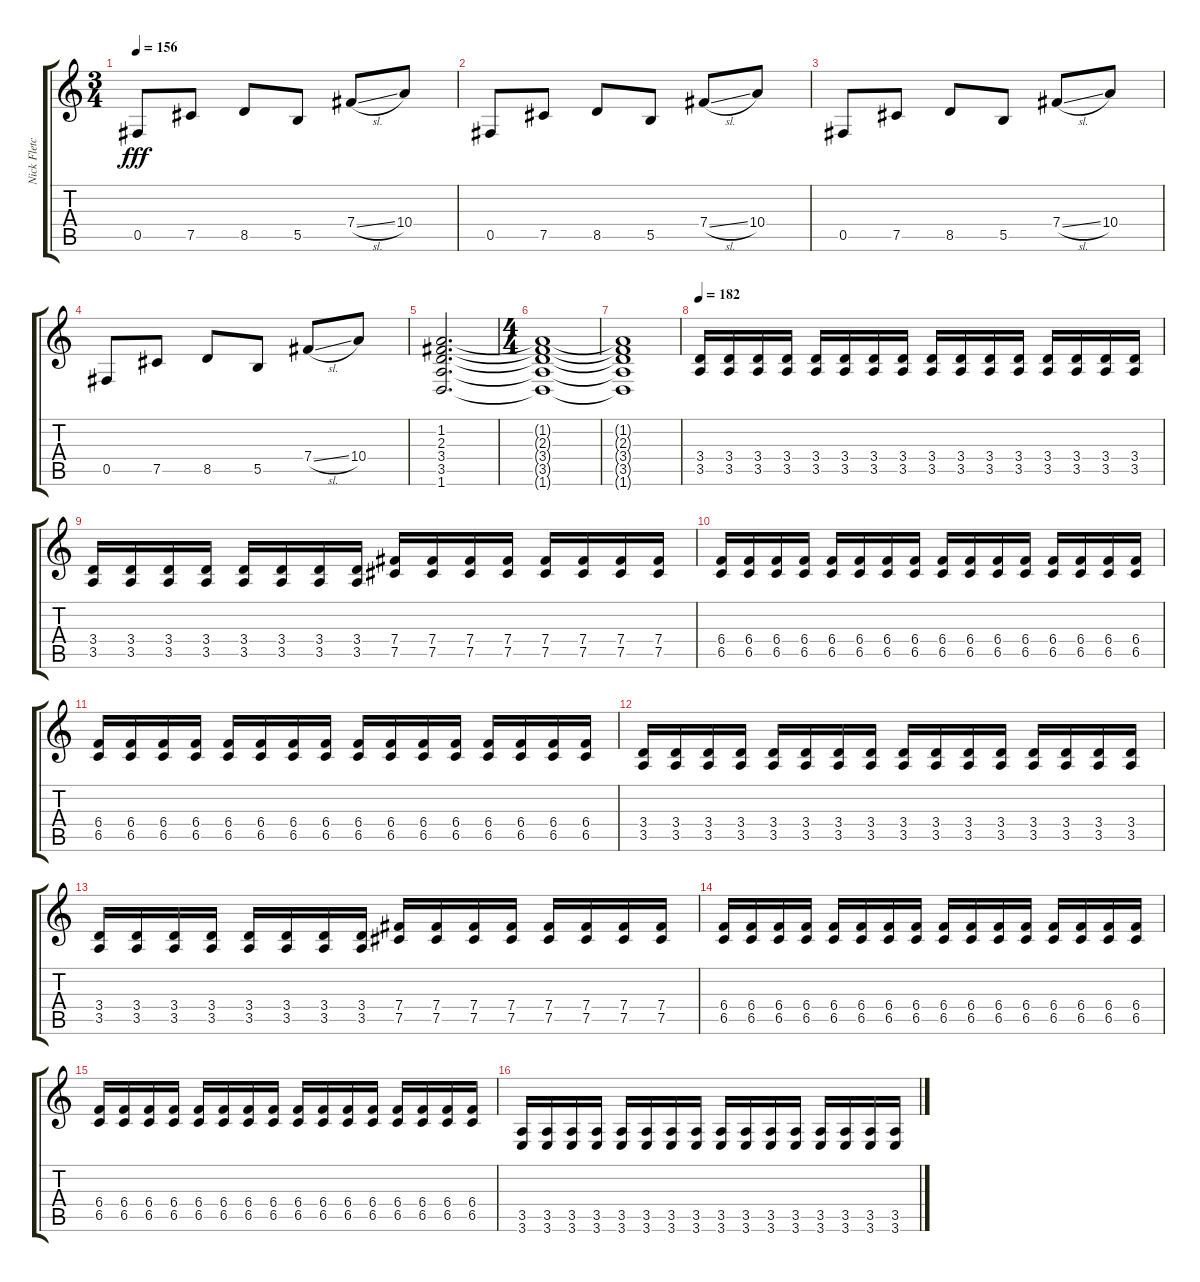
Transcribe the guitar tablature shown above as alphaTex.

\track ("Nick Fletcher" "Nick Fletc") {instrument distortionguitar}
\staff {score tabs}
\tuning (Db4 Ab3 E3 B2 Gb2 Db2) {hide}
\ts (3 4)
\tempo 156
\clef g2
\ks c
0.5.8{dy fff} 7.5.8 8.5.8 5.5.8 7.4{sl}.8 10.4.8 |
0.5.8 7.5.8 8.5.8 5.5.8 7.4{sl}.8 10.4.8 |
0.5.8 7.5.8 8.5.8 5.5.8 7.4{sl}.8 10.4.8 |
0.5.8 7.5.8 8.5.8 5.5.8 7.4{sl}.8 10.4.8 |
(1.2 2.3 3.4 3.5 1.6).2{d} |
\ts (4 4)
(1.2{t} 2.3{t} 3.4{t} 3.5{t} 1.6{t}).1 |
(1.2{t} 2.3{t} 3.4{t} 3.5{t} 1.6{t}).1 |
\tempo 182
(3.4 3.5).16 (3.4 3.5).16 (3.4 3.5).16 (3.4 3.5).16 (3.4 3.5).16 (3.4 3.5).16 (3.4 3.5).16 (3.4 3.5).16 (3.4 3.5).16 (3.4 3.5).16 (3.4 3.5).16 (3.4 3.5).16 (3.4 3.5).16 (3.4 3.5).16 (3.4 3.5).16 (3.4 3.5).16 |
(3.4 3.5).16 (3.4 3.5).16 (3.4 3.5).16 (3.4 3.5).16 (3.4 3.5).16 (3.4 3.5).16 (3.4 3.5).16 (3.4 3.5).16 (7.4 7.5).16 (7.4 7.5).16 (7.4 7.5).16 (7.4 7.5).16 (7.4 7.5).16 (7.4 7.5).16 (7.4 7.5).16 (7.4 7.5).16 |
(6.4 6.5).16 (6.4 6.5).16 (6.4 6.5).16 (6.4 6.5).16 (6.4 6.5).16 (6.4 6.5).16 (6.4 6.5).16 (6.4 6.5).16 (6.4 6.5).16 (6.4 6.5).16 (6.4 6.5).16 (6.4 6.5).16 (6.4 6.5).16 (6.4 6.5).16 (6.4 6.5).16 (6.4 6.5).16 |
(6.4 6.5).16 (6.4 6.5).16 (6.4 6.5).16 (6.4 6.5).16 (6.4 6.5).16 (6.4 6.5).16 (6.4 6.5).16 (6.4 6.5).16 (6.4 6.5).16 (6.4 6.5).16 (6.4 6.5).16 (6.4 6.5).16 (6.4 6.5).16 (6.4 6.5).16 (6.4 6.5).16 (6.4 6.5).16 |
(3.4 3.5).16 (3.4 3.5).16 (3.4 3.5).16 (3.4 3.5).16 (3.4 3.5).16 (3.4 3.5).16 (3.4 3.5).16 (3.4 3.5).16 (3.4 3.5).16 (3.4 3.5).16 (3.4 3.5).16 (3.4 3.5).16 (3.4 3.5).16 (3.4 3.5).16 (3.4 3.5).16 (3.4 3.5).16 |
(3.4 3.5).16 (3.4 3.5).16 (3.4 3.5).16 (3.4 3.5).16 (3.4 3.5).16 (3.4 3.5).16 (3.4 3.5).16 (3.4 3.5).16 (7.4 7.5).16 (7.4 7.5).16 (7.4 7.5).16 (7.4 7.5).16 (7.4 7.5).16 (7.4 7.5).16 (7.4 7.5).16 (7.4 7.5).16 |
(6.4 6.5).16 (6.4 6.5).16 (6.4 6.5).16 (6.4 6.5).16 (6.4 6.5).16 (6.4 6.5).16 (6.4 6.5).16 (6.4 6.5).16 (6.4 6.5).16 (6.4 6.5).16 (6.4 6.5).16 (6.4 6.5).16 (6.4 6.5).16 (6.4 6.5).16 (6.4 6.5).16 (6.4 6.5).16 |
(6.4 6.5).16 (6.4 6.5).16 (6.4 6.5).16 (6.4 6.5).16 (6.4 6.5).16 (6.4 6.5).16 (6.4 6.5).16 (6.4 6.5).16 (6.4 6.5).16 (6.4 6.5).16 (6.4 6.5).16 (6.4 6.5).16 (6.4 6.5).16 (6.4 6.5).16 (6.4 6.5).16 (6.4 6.5).16 |
(3.5 3.6).16 (3.5 3.6).16 (3.5 3.6).16 (3.5 3.6).16 (3.5 3.6).16 (3.5 3.6).16 (3.5 3.6).16 (3.5 3.6).16 (3.5 3.6).16 (3.5 3.6).16 (3.5 3.6).16 (3.5 3.6).16 (3.5 3.6).16 (3.5 3.6).16 (3.5 3.6).16 (3.5 3.6).16
